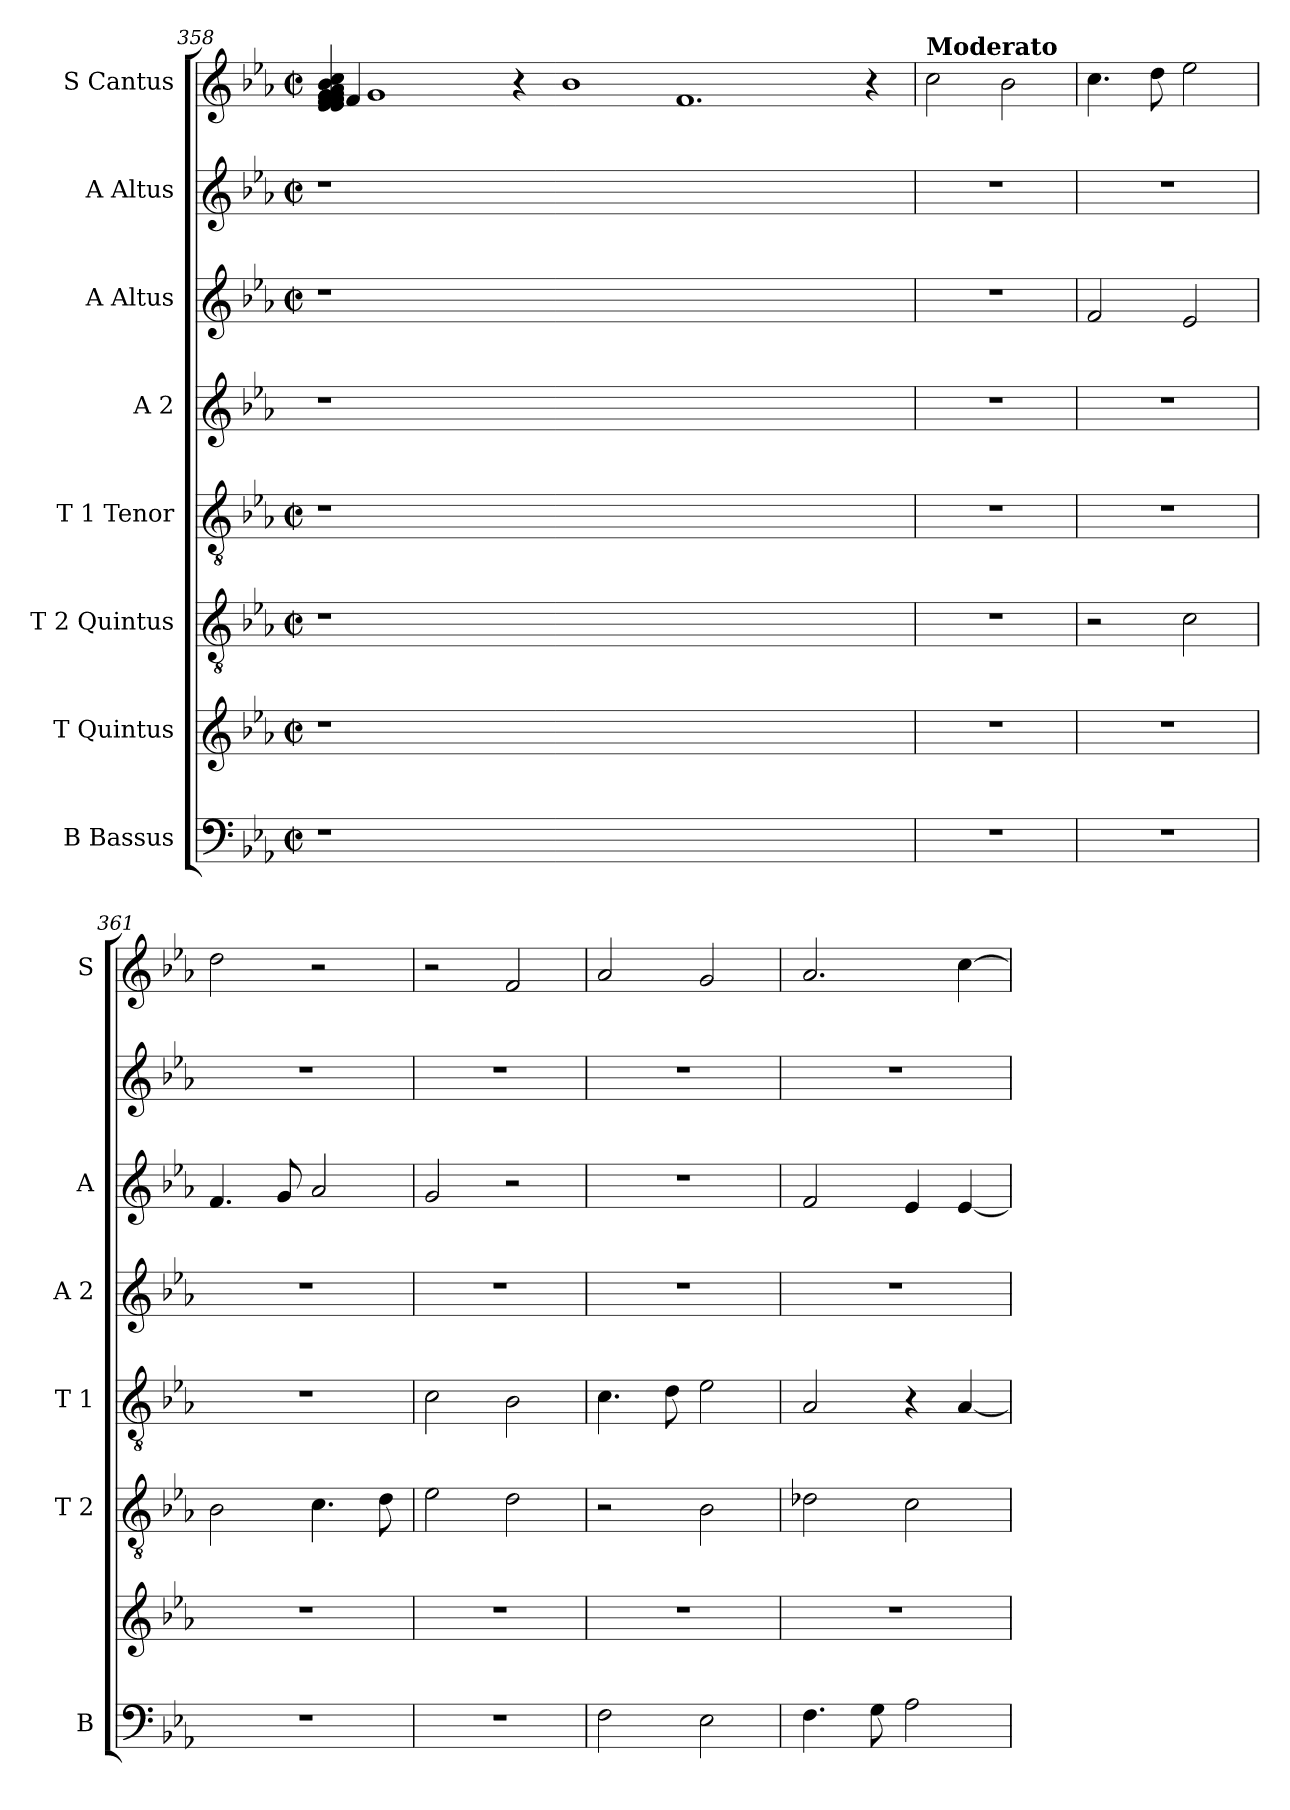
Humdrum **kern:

**kern	**kern	**kern	**kern	**kern	**kern	**kern	**kern
*part8	*part7	*part6	*part5	*part4	*part3	*part2	*part1
*staff8	*staff7	*staff6	*staff5	*staff4	*staff3	*staff2	*staff1
*I"B Bassus	*I"T Quintus	*I"T 2 Quintus	*I"T 1 Tenor	*I"A 2	*I"A Altus	*I"A Altus	*I"S Cantus
*I'B	*	*I'T 2	*I'T 1	*I'A 2	*I'A	*	*I'S
!!LO:LB:g=z
*clefF4	*clefG2	*clefGv2	*clefGv2	*clefG2	*clefG2	*clefG2	*clefG2
*k[b-e-a-]	*k[b-e-a-]	*k[b-e-a-]	*k[b-e-a-]	*k[b-e-a-]	*k[b-e-a-]	*k[b-e-a-]	*k[b-e-a-]
*E-:	*E-:	*E-:	*E-:	*E-:	*E-:	*E-:	*E-:
*M2/2	*M2/2	*M2/2	*M2/2	*	*M2/2	*M2/2	*M2/2
*met(c|)	*met(c|)	*met(c|)	*met(c|)	*	*met(c|)	*met(c|)	*met(c|)
=358	=358	=358	=358	=358	=358	=358	=358
*	*	*	*	*	*	*	*^
1r	1r	1r	1r	1r	1r	1r	4e-/ 4e-/ 4f/ 4f/ 4f/ 4f/ 4g/ 4g/ 4g/ 4a-/ 4b-/ 4cc/	4f/
.	.	.	.	.	.	.	1g	00ryy
0ryy	0ryy	0ryy	0ryy	0ryy	0ryy	0ryy	.	.
.	.	.	.	.	.	.	4r	.
.	.	.	.	.	.	.	1b-	.
.	.	.	.	.	.	.	1.f	.
1ryy	1ryy	1ryy	1ryy	1ryy	1ryy	1ryy	.	.
4ryy	4ryy	4ryy	4ryy	4ryy	4ryy	4ryy	4r	.
*	*	*	*	*	*	*	*v	*v
!!LO:LB:g=z
=359	=359	=359	=359	=359	=359	=359	=359
*	*	*	*	*	*	*	*MM92
!	!	!	!	!	!	!	!LO:TX:a:B:t=Moderato
1r	1r	1r	1r	1r	1r	1r	2cc\
.	.	.	.	.	.	.	2b-\
=360	=360	=360	=360	=360	=360	=360	=360
1r	1r	2r	1r	1r	2f/	1r	4.cc\
.	.	.	.	.	.	.	8dd\
.	.	2c\	.	.	2e-/	.	2ee-\
=361	=361	=361	=361	=361	=361	=361	=361
1r	1r	2B-\	1r	1r	4.f/	1r	2dd\
.	.	.	.	.	8g/	.	.
.	.	4.c\	.	.	2a-/	.	2r
.	.	8d\	.	.	.	.	.
=362	=362	=362	=362	=362	=362	=362	=362
1r	1r	2e-\	2c\	1r	2g/	1r	2r
.	.	2d\	2B-\	.	2r	.	2f/
!!LO:LB:g=z
=363	=363	=363	=363	=363	=363	=363	=363
2F\	1r	2r	4.c\	1r	1r	1r	2a-/
.	.	.	8d\	.	.	.	.
2E-\	.	2B-\	2e-\	.	.	.	2g/
=364	=364	=364	=364	=364	=364	=364	=364
4.F\	1r	2d-X\	2A-/	1r	2f/	1r	2.a-/
8G\	.	.	.	.	.	.	.
2A-\	.	2c\	4r	.	4e-/	.	.
.	.	.	[<4A-/	.	[<4e-/	.	[>4cc\
=	=	=	=	=	=	=	=
*-	*-	*-	*-	*-	*-	*-	*-
